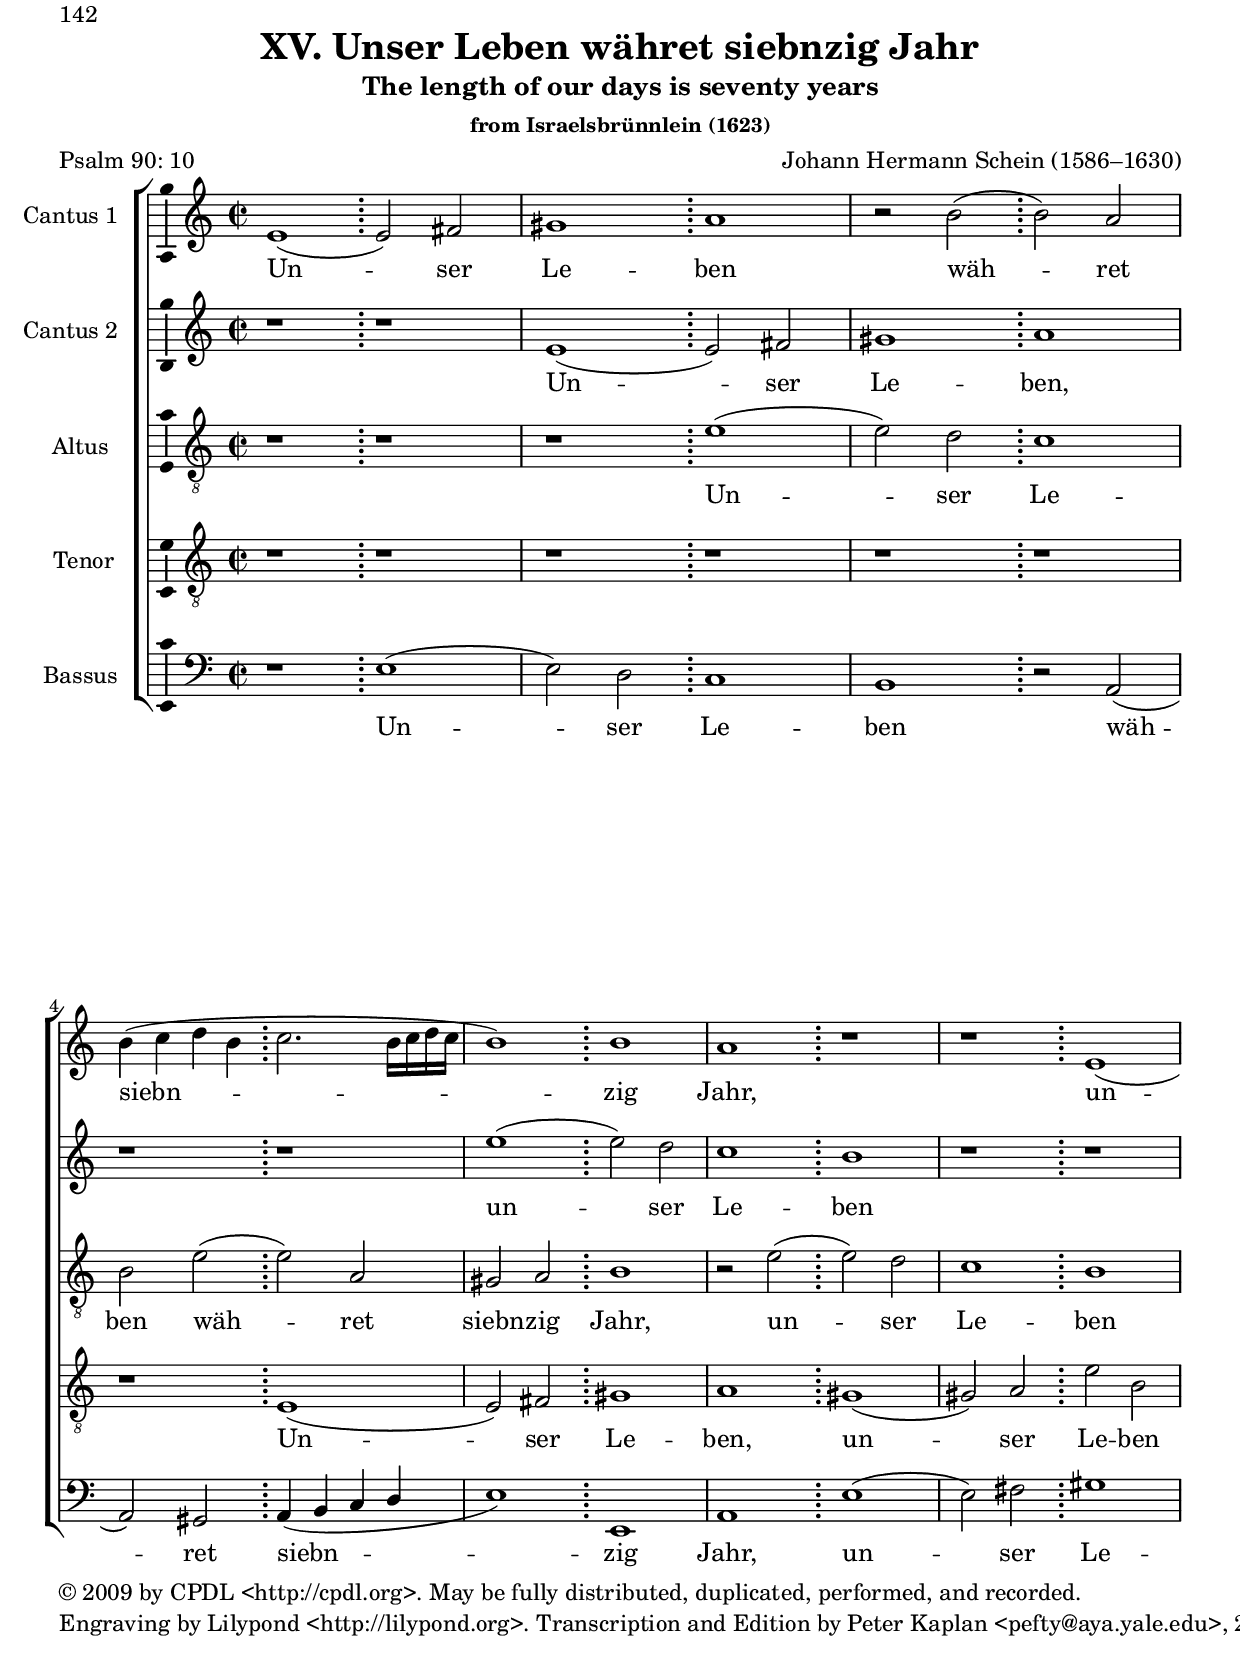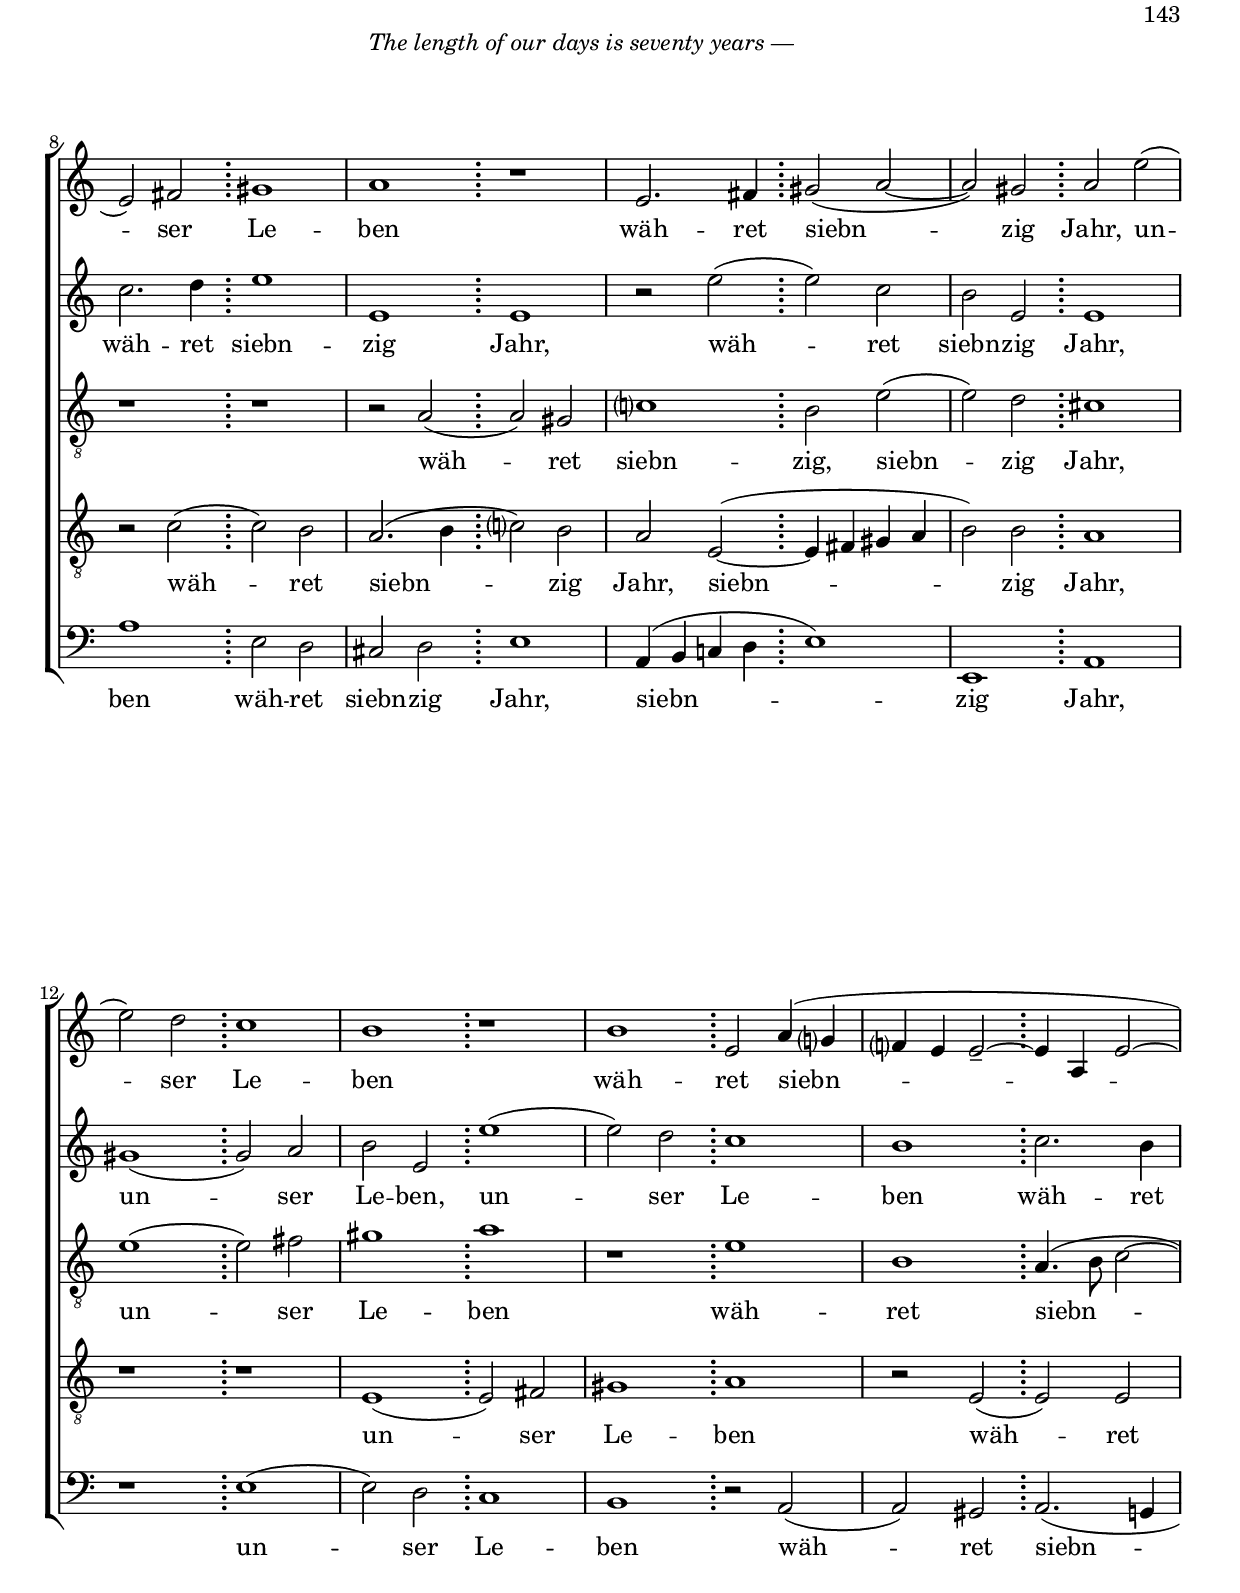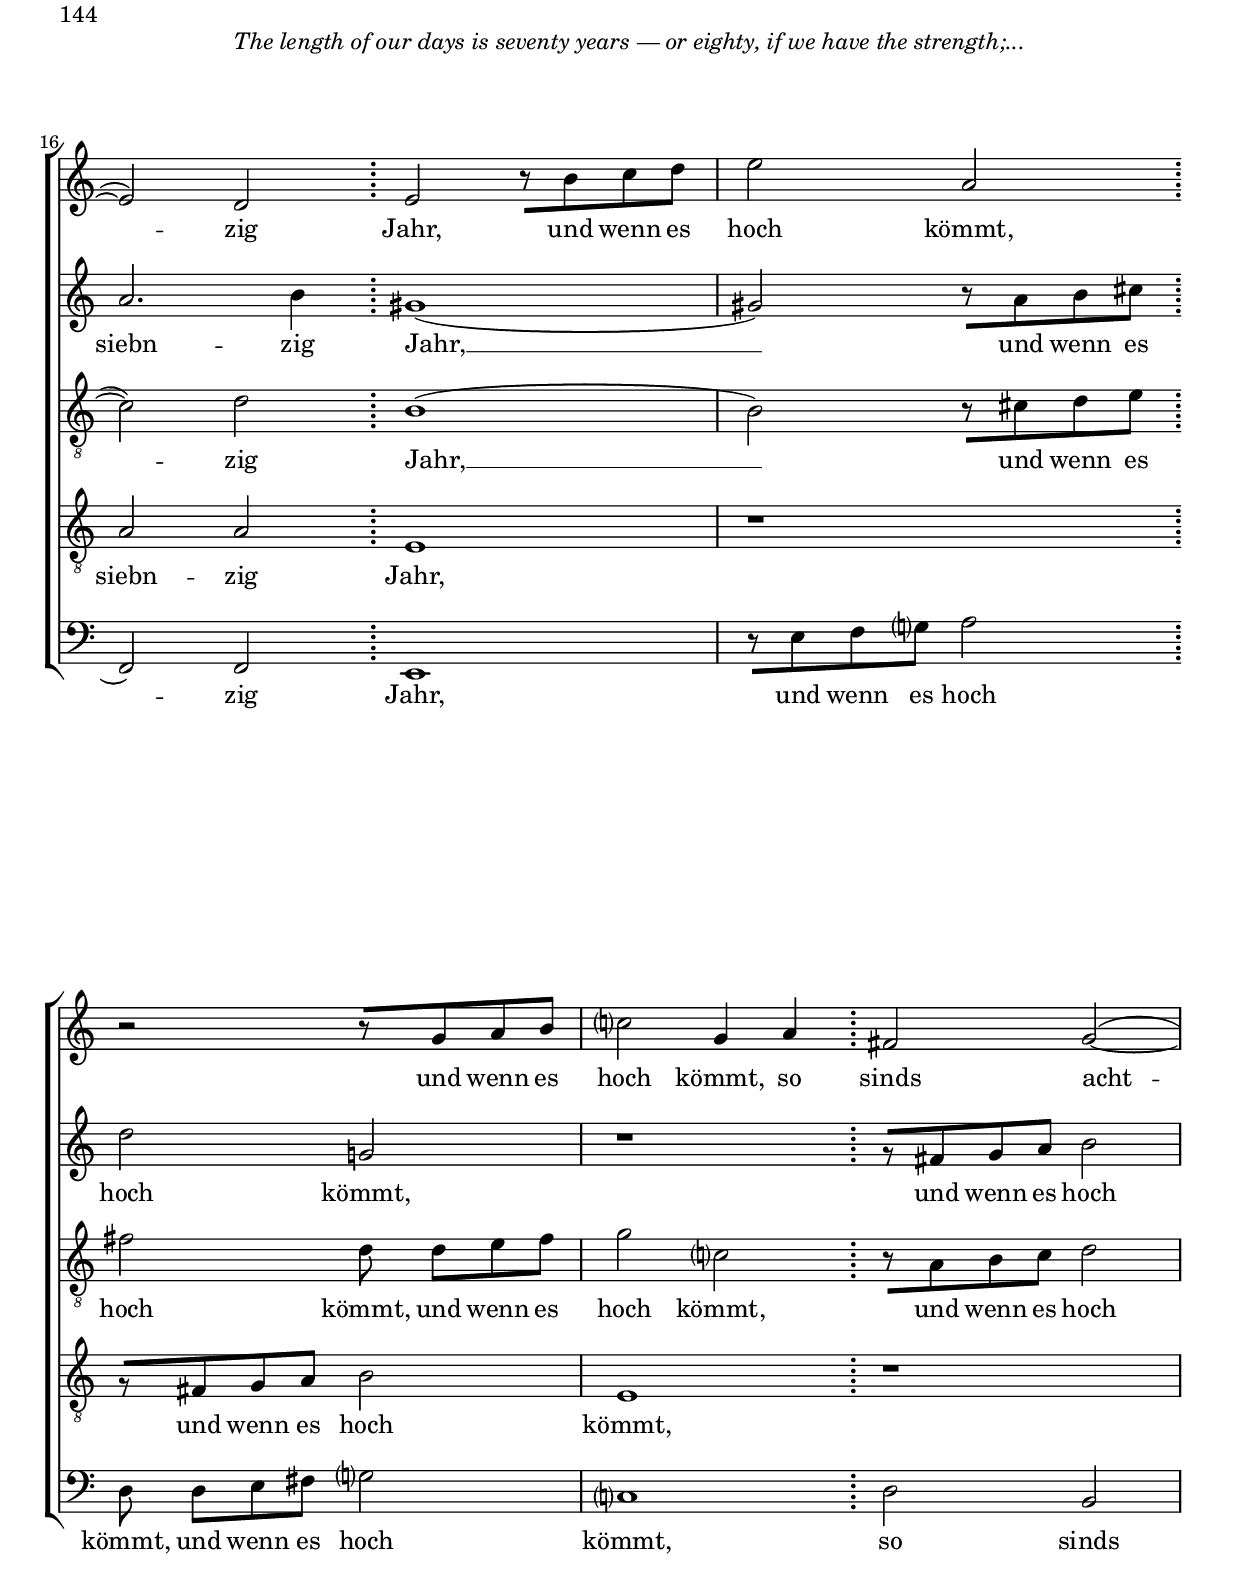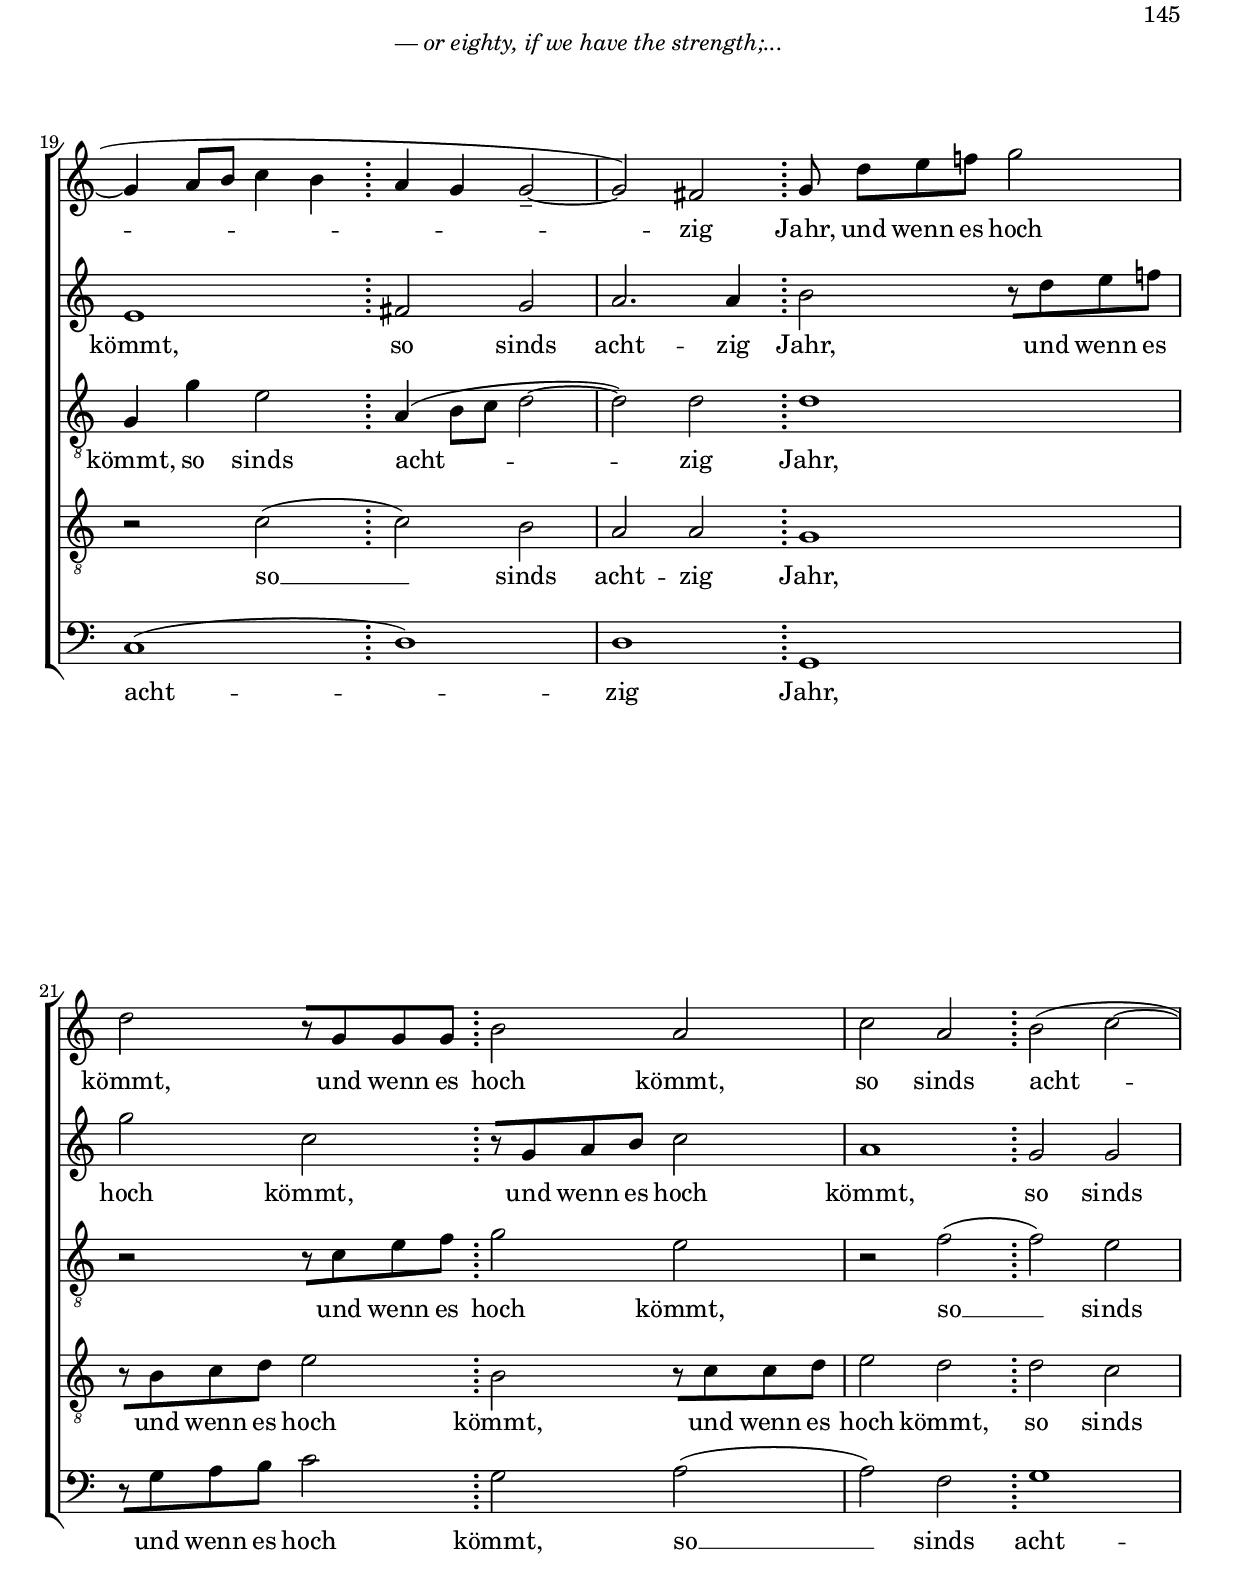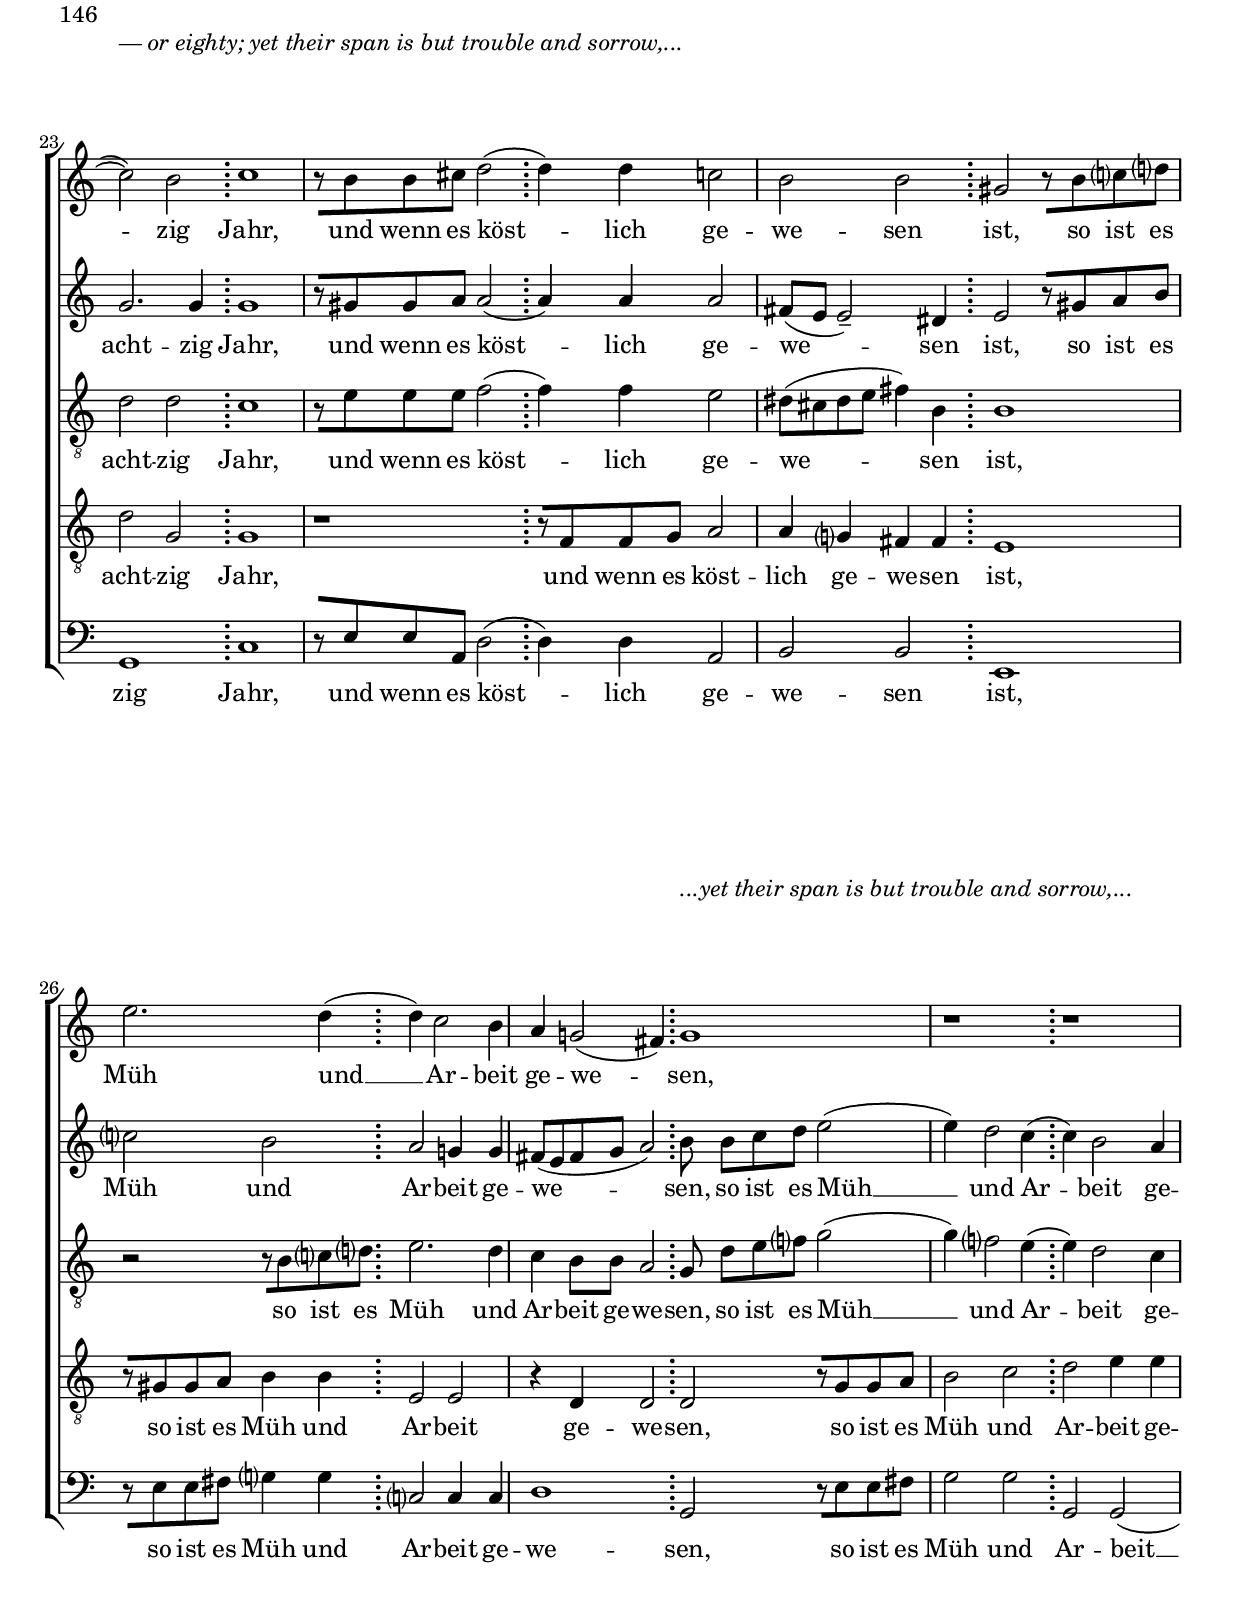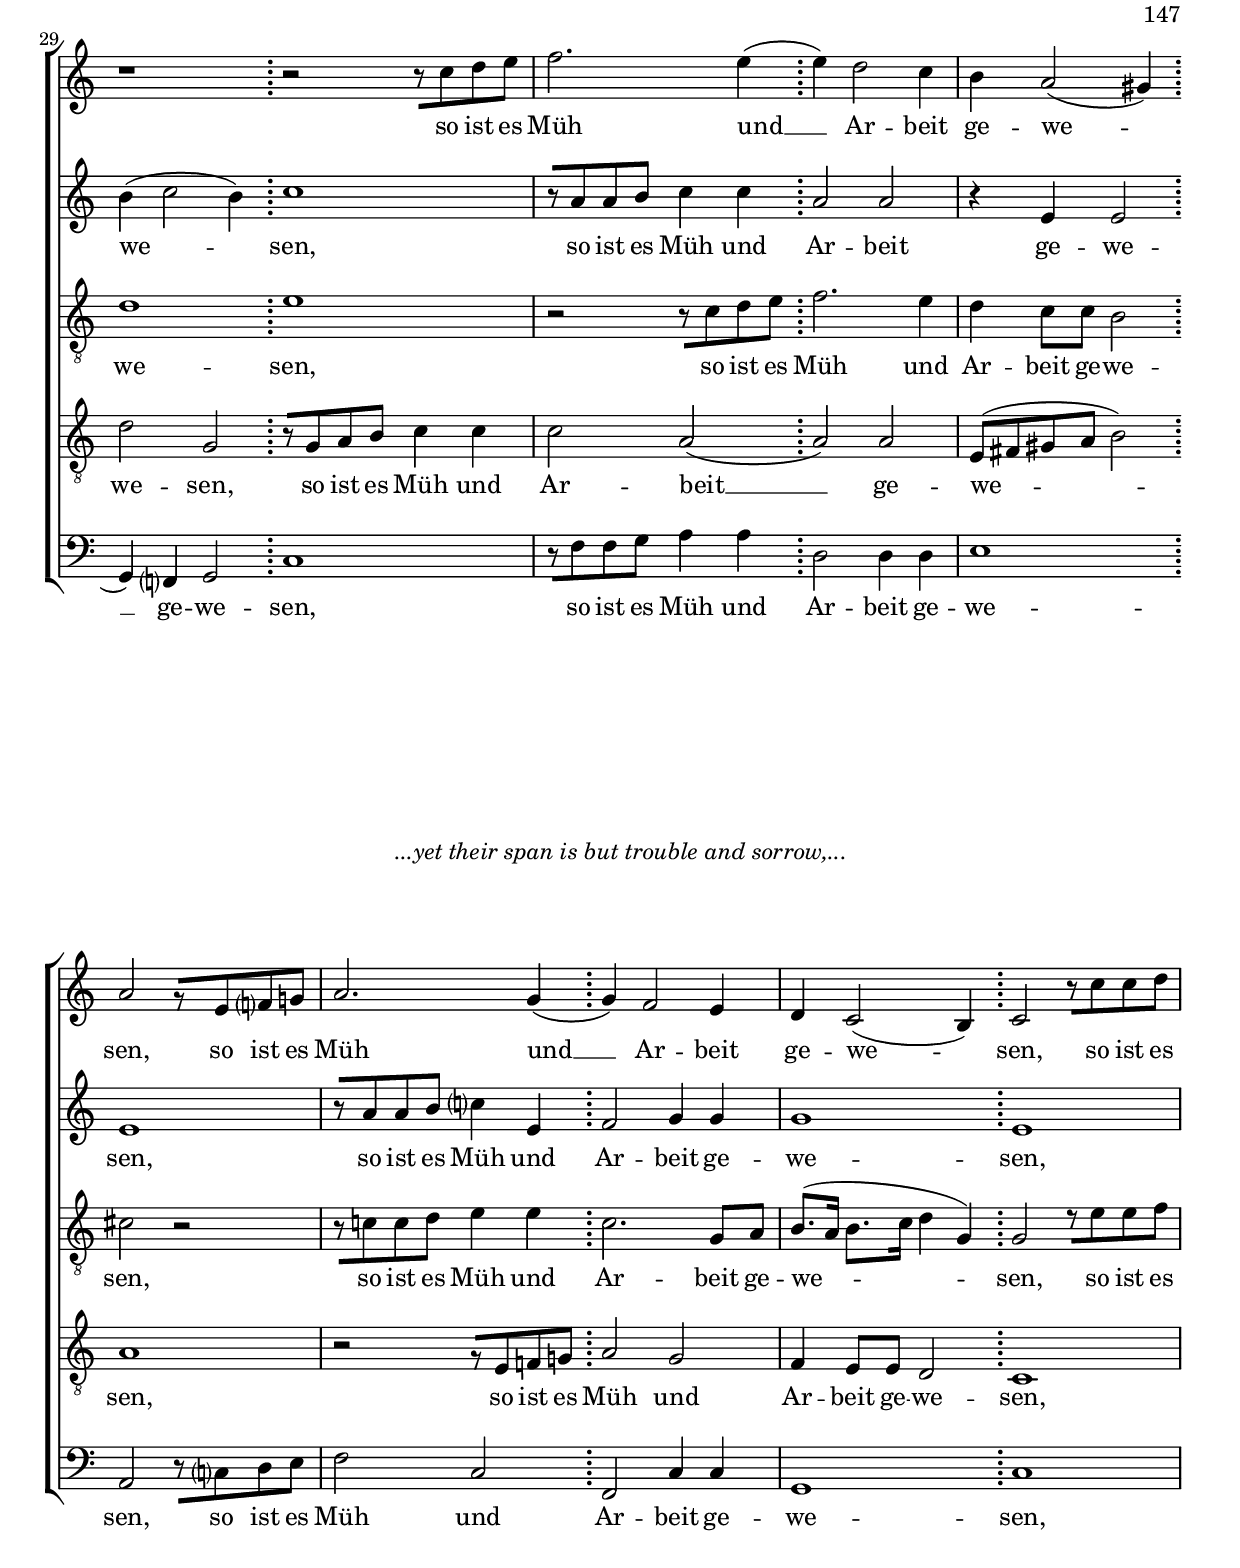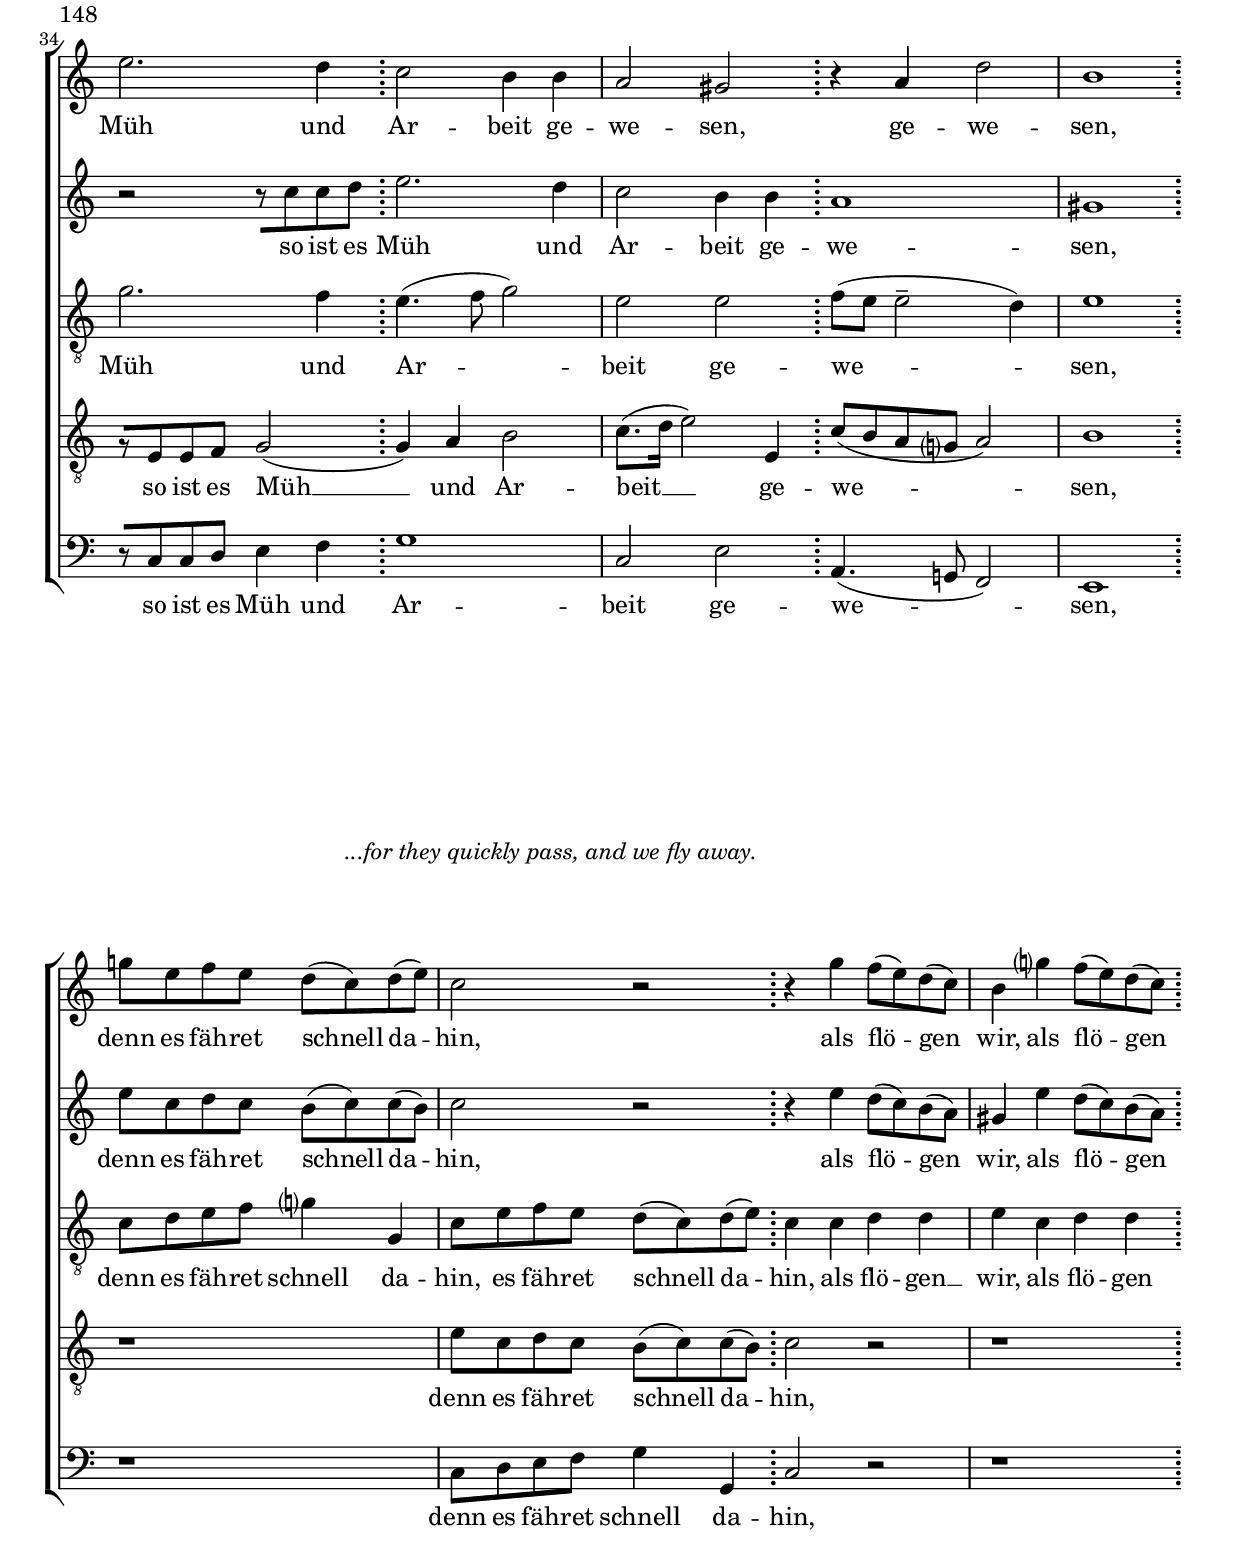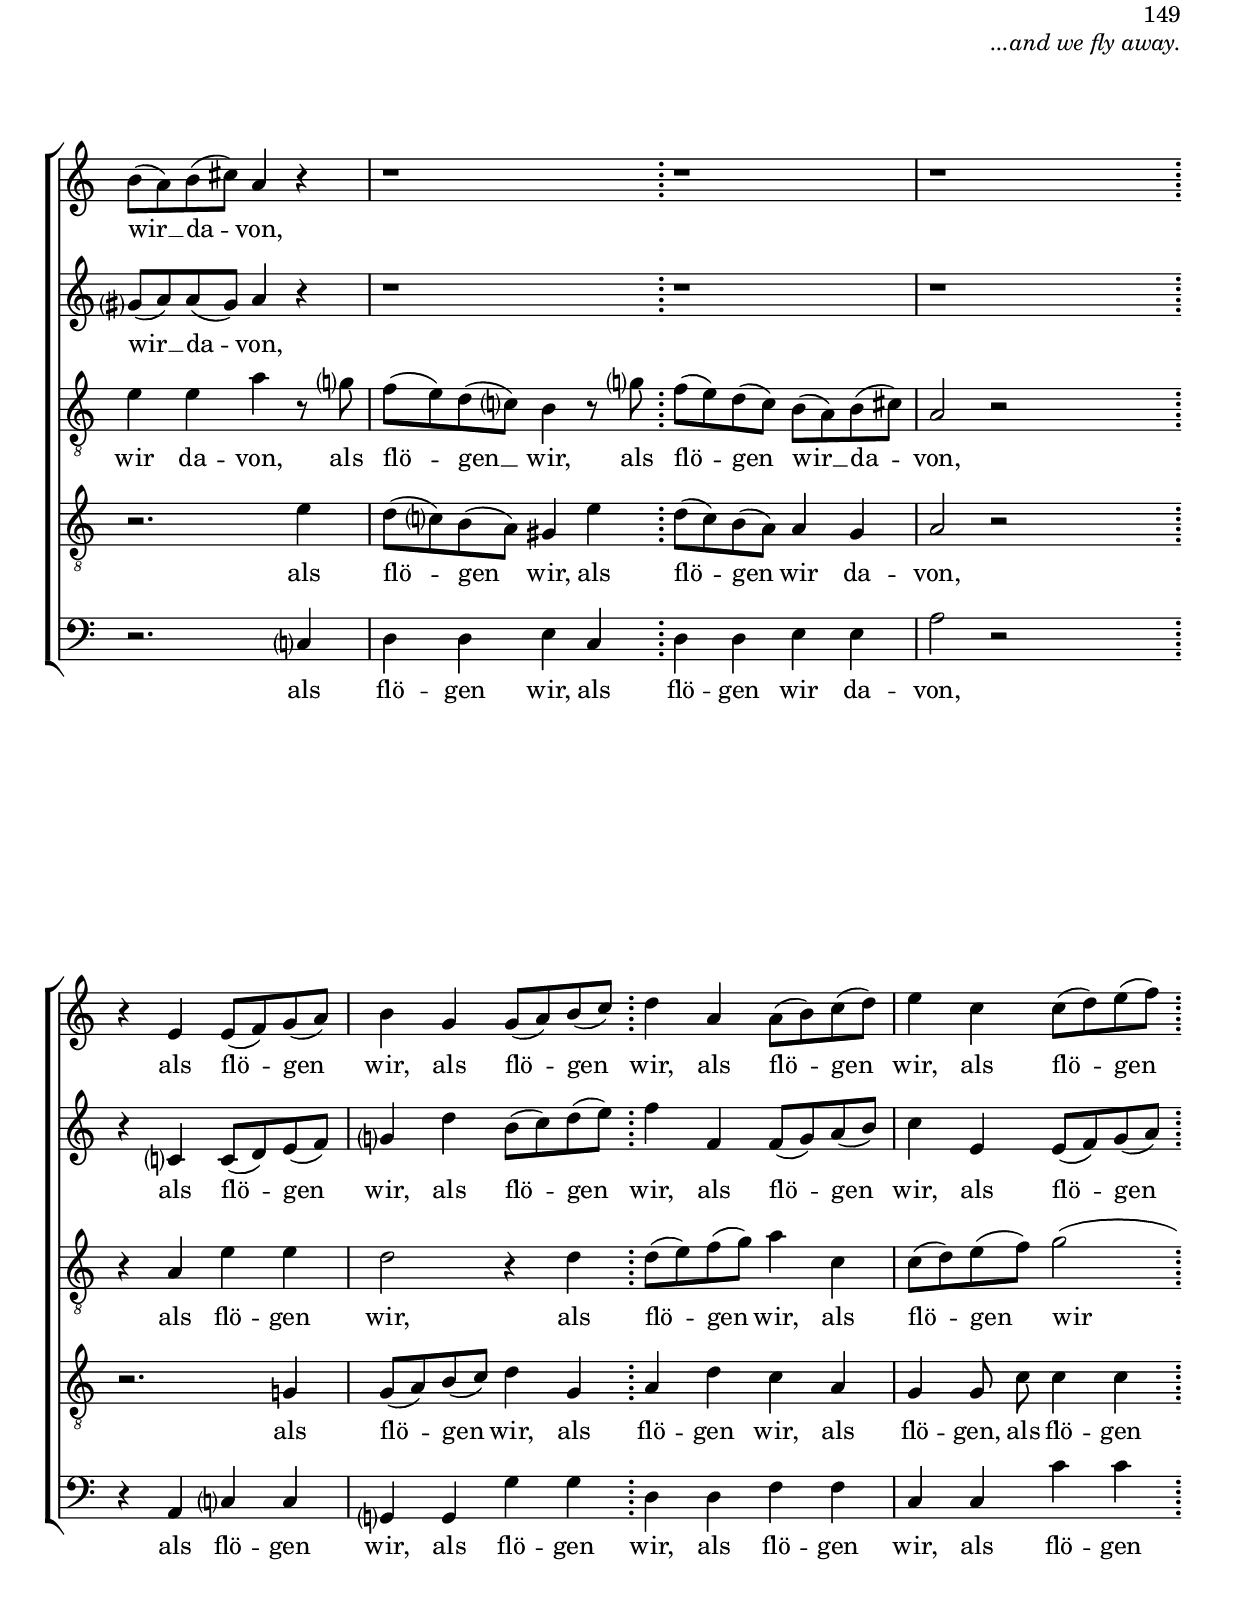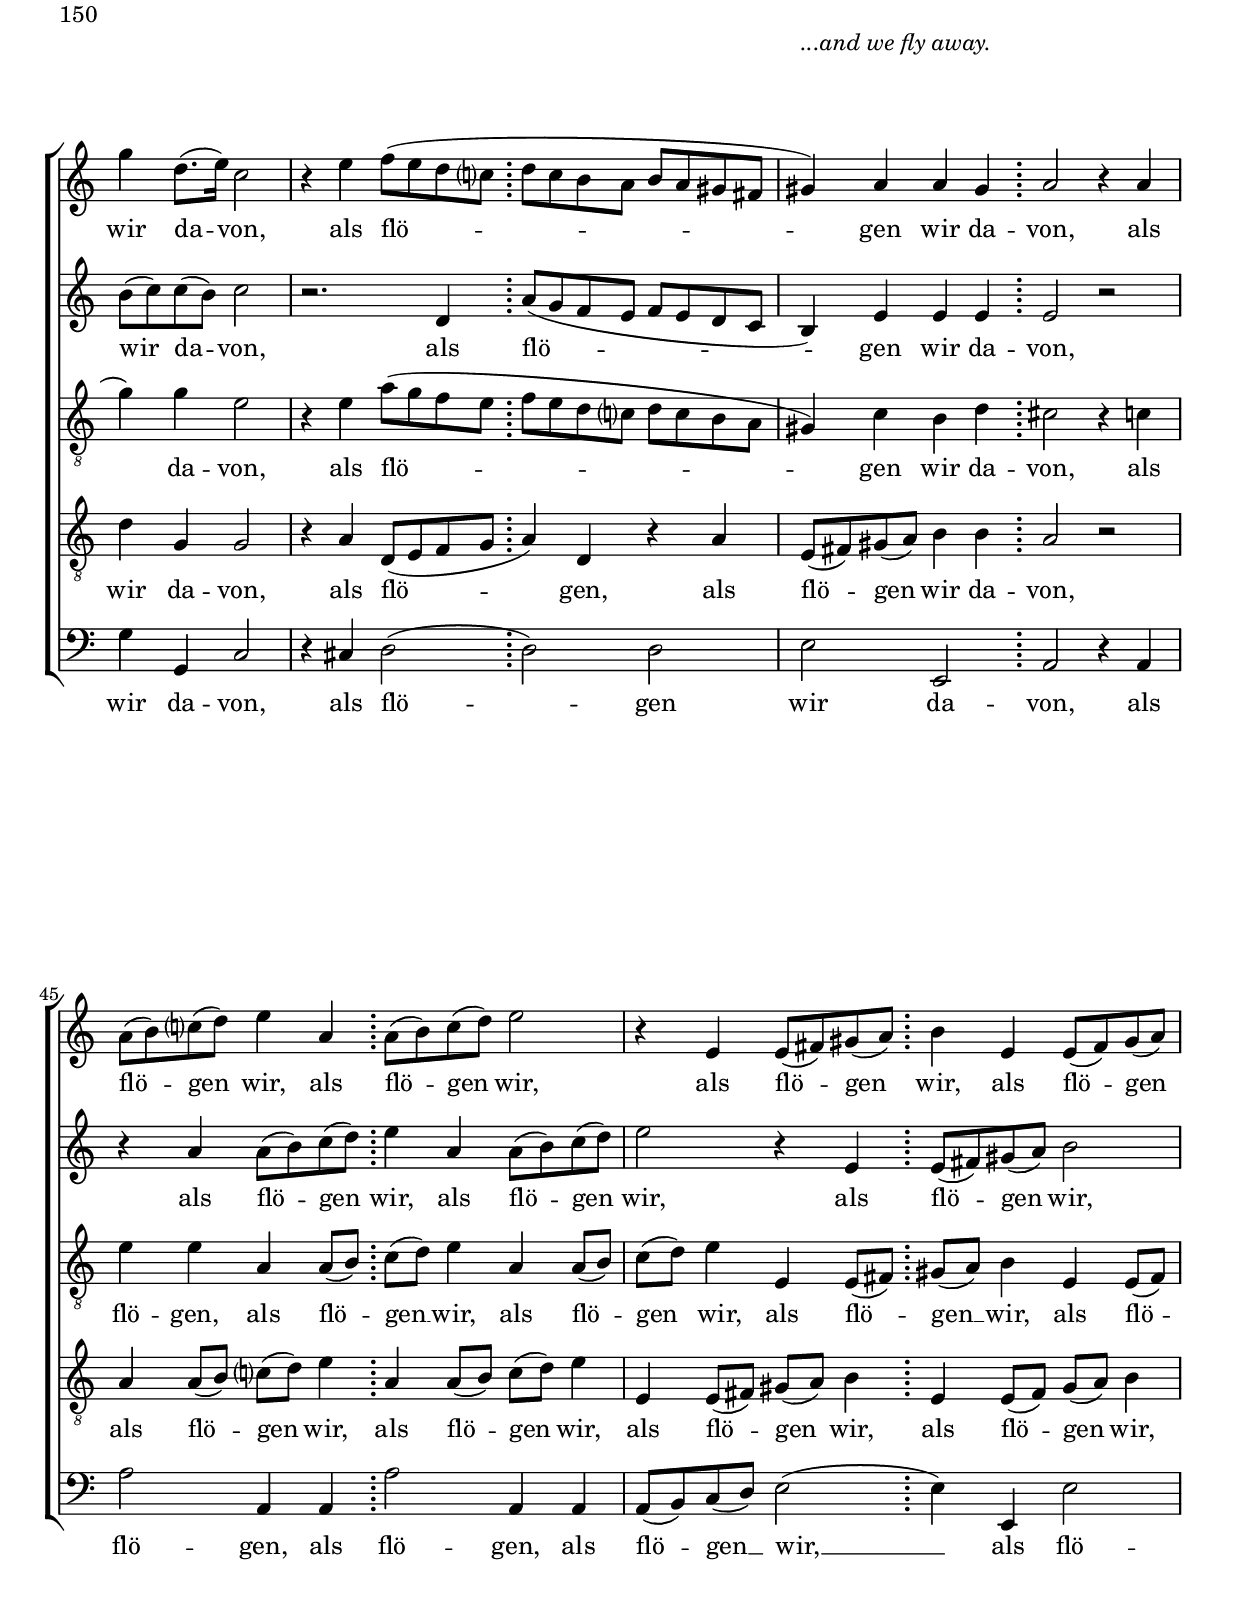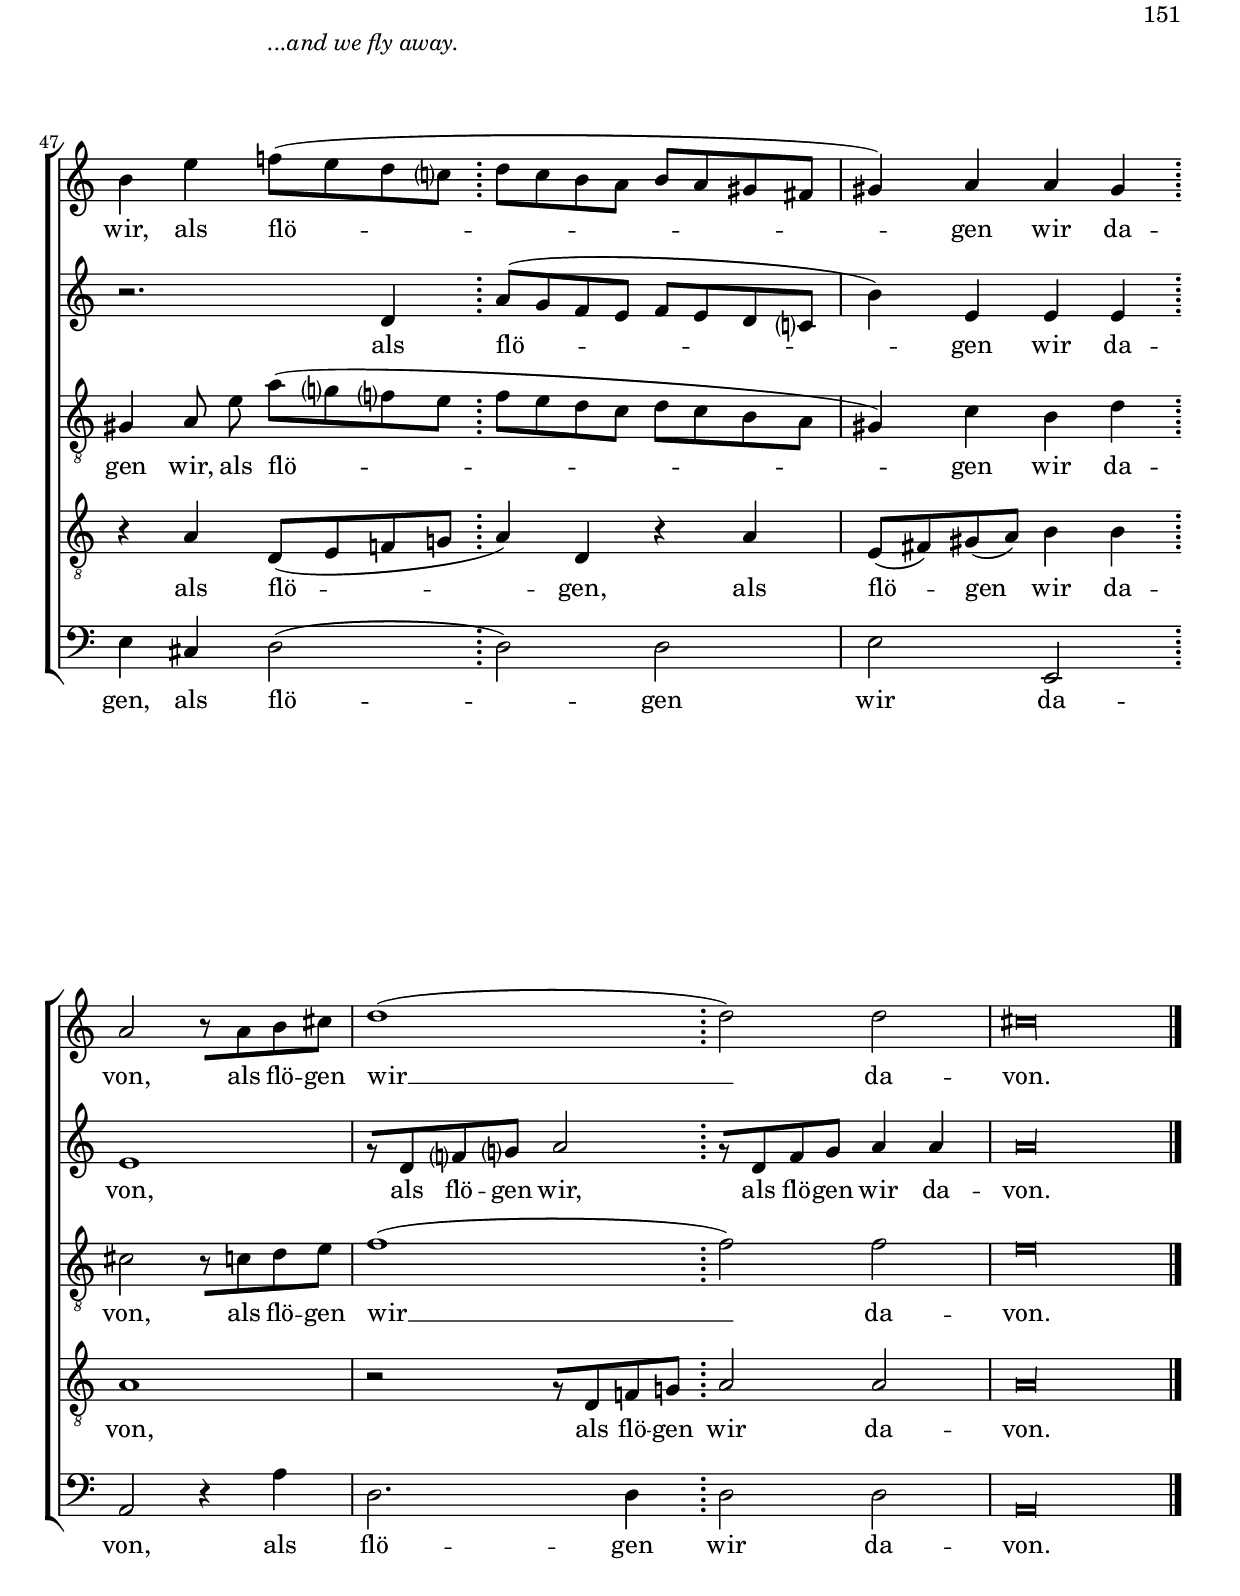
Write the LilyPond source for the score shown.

     \version "2.10.10"

fifteenlineone = \markup{ \hspace#0 \raise #10 \italic \line {The length of our days is seventy years —}}
fifteenlineonetwo = \markup{ \hspace#0 \raise #10 \italic \line {The length of our days is seventy years — or eighty, if we have the strength;...}}
fifteenlinetwo = \markup{ \hspace#0 \raise #10 \italic \line {— or eighty, if we have the strength;...}}
fifteenlinetwothree = \markup{ \hspace#0 \raise #10 \italic \line {— or eighty; yet their span is but trouble and sorrow,...}}
fifteenlinethree = \markup{ \hspace#0 \raise #10 \italic \line {...yet their span is but trouble and sorrow,...}}
fifteenlinefourfive = \markup{ \hspace#0 \raise #10 \italic \line {...for they quickly pass, and we fly away.}}
fifteenlinefive = \markup{ \hspace#0 \raise #10 \italic \line {...and we fly away.}}


\paper {
 first-page-number = #142
 print-first-page-number = ##t
  between-system-space = 2.0\cm
  between-system-padding = #1
  ragged-bottom=##f
  ragged-last-bottom=##f
  bottom-margin = 2.0\cm
  top-margin = 0.1\cm
%  system-count = #16
  systemSeparatorMarkup = ""
	oddFooterMarkup = \markup \abs-fontsize #11 {
		\on-the-fly #first-page { \column { 
              \line {© 2009 by CPDL <http://cpdl.org>. May be fully distributed, duplicated, performed, and recorded.}
              \line {Engraving by Lilypond <http://lilypond.org>. Transcription and Edition by Peter Kaplan <pefty@aya.yale.edu>, 2009.}
                                               }
                                     }
                                                   }
        }
\header {
    title = "XV. Unser Leben währet siebnzig Jahr"
    subtitle = "The length of our days is seventy years"
    subsubtitle = "from Israelsbrünnlein (1623)"
    composer = "Johann Hermann Schein (1586–1630)"
    date = "1623"
    poet = "Psalm 90: 10"
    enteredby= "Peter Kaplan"
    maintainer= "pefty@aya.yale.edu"
    texidoc = "I have tried to limit my own editorial markings and interpretations.  Altus line cleffed for tenor rather than treble voice."
}


\pointAndClickOff

     \score { 
      <<
        \new ChoirStaff <<
        \new Staff = CantusOne <<
               {  
      <<
     \override Stem #'neutral-direction = #up 
     \override Staff.TimeSignature #'style = #'()
        \clef treble
        \key a \minor 
        \new Voice = "CantusOne" {
     \override NoteHead #'style = #'baroque
        \set Staff.midiInstrument = "synth voice"
        \set Staff.vocalName = "Cantus 1  "

\time 4/2
\once \override Staff.TimeSignature #'stencil = #ly:text-interface::print
\once \override Staff.TimeSignature #'text = \markup \musicglyph #"timesig.C22"
% final copy should just say "¢"
e'1(                          \bar ":" e'2) fis'
gis'1                         \bar ":" a'
r2 b'(                        \bar ":" b') a'
\break
b'4( c'' d'' b'               \bar ":" c''2. b'16 c'' d'' c''
% measure 5
b'1)                          \bar ":" b'
a'1                           \bar ":" r
r1                            \bar ":" e'(
\break
e'2) fis'                     \bar ":" gis'1
a'1^\fifteenlineone           \bar ":" r
% measure 10
e'2. fis'4                    \bar ":"  gis'2( a'~
a'2) gis'                     \bar ":" a' e''(
\break
e''2) d''                     \bar ":" c''1
b'1                           \bar ":" r
b'1                           \bar ":" e'2 a'4^( g'?
% measure 15
f'?4 e' e'2--^~               \bar ":" e'4 a e'2^~
\break
e'2) d'^\fifteenlineonetwo    \bar ":" e' r8[ b' c'' d'']
e''2 a'                       \bar ":" r r8[ g' a' b']
c''?2 g'4 a'                  \bar ":" fis'2 g'(~
g'4 a'8 b' c''4 b'            \bar ":" a'4^\fifteenlinetwo g' g'2--~
% measure 20
g'2) fis'                     \bar ":" g'8 d''8[ e'' f''!] g''2
d''2 r8[ g' g' g']            \bar ":" b'2 a'
c''2 a'                       \bar ":" b'( c''~
c''^\fifteenlinetwothree) b'  \bar ":" c''1
r8[ b' b' cis''] d''2(        \bar ":" d''4) d'' c''2
% measure 25
b'2 b'                        \bar ":" gis' r8[ b' c''? d''?]
e''2. d''4(                   \bar ":" d'') c''2 b'4
a'4 g'!2( fis'4)              \bar ":" g'1^\fifteenlinethree
r1                            \bar ":" r 
\break
r1                                       \bar ":" r2 r8[ c'' d'' e'']
% measure 30 
f''2. e''4(                              \bar ":" e'') d''2 c''4
b'4 a'2( gis'4)                          \bar ":" a'2 r8[ e' f'? g']
<<{a'2.}{s4 s2^\fifteenlinethree}>> g'4( \bar ":" g') f'2 e'4
d'4 c'2( b4)                             \bar ":" c'2 r8[ c'' c'' d'']
\break
e''2. d''4                                   \bar ":" c''2 b'4 b'
% measure 35
a'2 gis'                                     \bar ":" r4 a' d''2
b'1                                          \bar ":" 
\break
                                                      g''!8 e'' f'' e'' d''( c''^\fifteenlinefourfive) d''( e'')
c''2 r                                       \bar ":" r4 g'' f''8( e'') d''( c'')
b'4 g''? f''8( e'') d''( c'')                \bar ":" b'8( a') b'( cis'') a'4 r
r1                                           \bar ":" r
% measure 40
<<{r1} {s2 s^\fifteenlinefive}>>             \bar ":" r4 e' e'8( f') g'( a')
b'4 g' g'8( a') b'( c'')                     \bar ":" d''4 a' a'8( b') c''( d'')
e''4 c'' c''8( d'') e''( f'')                \bar ":" g''4 d''8.( e''16) c''2
r4 e'' f''8( e'' d'' c''?                    \bar ":" d'' c'' b' a' b' a' gis' fis' 
gis'4^\fifteenlinefive) a' a' gis'           \bar ":" a'2 r4 a'
\break
% measure 45
a'8( b') c''?( d'') e''4 a'                  \bar ":" a'8( b') c''( d'') e''2
r4 e' e'8( fis') gis'( a')                   \bar ":" b'4 e' e'8( fis') gis'( a')
b'4 e'' f''!8^\fifteenlinefive( e'' d'' c''? \bar ":" d'' c'' b' a' b' a' gis' fis'
gis'4) a' a' gis'                            \bar ":" a'2 r8[ a' b' cis'']
d''1(                                        \bar ":" d''2) d''
% measure 50
\time 8/2
\once \override Staff.TimeSignature #'stencil = #ly:text-interface::print
cis''\longa    \bar "|."
}
>>
}

>>

\new Lyrics 
\lyricsto "CantusOne"
        { 
Un -- ser
Le -- ben
 wäh -- ret
siebn --
 zig
Jahr,
 un -- 
 ser Le -- 
ben
wäh -- ret siebn --
 zig Jahr,  un -- 
 ser Le -- 
ben
wäh -- ret siebn --

 zig Jahr, und wenn es
hoch kömmt, und wenn es
hoch kömmt, so sinds acht --

 zig Jahr, und wenn es hoch 
kömmt, und wenn es hoch kömmt, 
so sinds acht --
 zig Jahr,
 und wenn es köst -- lich ge --
we -- sen ist, so ist es
Müh und __ Ar -- beit
ge -- we -- sen,

 so ist es
Müh und __ Ar -- beit
ge -- we -- sen, so ist es
Müh und __ Ar -- beit
ge -- we -- sen, so ist es
Müh und Ar -- beit ge -- 
we -- sen, ge -- we -- 
sen, denn es fäh -- ret schnell da --
hin, als flö -- gen 
wir, als flö -- gen wir __ da -- von,

 als flö -- gen 
wir, als flö -- gen wir, als flö -- gen 
wir, als flö -- gen wir da -- von,

 als flö -- 
 gen wir da -- von, als 
flö -- gen wir, als flö -- gen wir,
 als flö -- gen wir, als flö -- gen 
wir, als flö -- 
 gen wir da -- von, als flö -- gen 
wir __ da -- 
von. 
}



        \new Staff = CantusTwo <<
               {  
      <<
     \override Stem #'neutral-direction = #up 
     \override Staff.TimeSignature #'style = #'()
        \clef treble
        \key a \minor 
        \new Voice = "CantusTwo" {
     \override NoteHead #'style = #'baroque
        \set Staff.midiInstrument = "synth voice"
        \set Staff.vocalName = "Cantus 2  "

\time 4/2
\once \override Staff.TimeSignature #'stencil = #ly:text-interface::print
\once \override Staff.TimeSignature #'text = \markup \musicglyph #"timesig.C22"
% final copy should just say "¢"
r1 r
e'1( e'2) fis'
gis'1 a'
r1 r
% measure 5
e''1( e''2) d''
c''1 b'
r1 r
c''2. d''4 e''1
e'1 e'
% measure 10
r2 e''( e'') c''
b'2 e' e'1
gis'1( gis'2) a'
b'2 e' e''1(
e''2) d'' c''1
% measure 15
b'1 c''2. b'4
a'2. b'4 gis'1(
gis'2) r8[ a' b' cis''] d''2 g'
r1 r8[ fis' g' a'] b'2
e'1 fis'2 g'
% measure 20
a'2. a'4 b'2 r8[ d'' e'' f''!]
g''2 c'' r8[ g' a' b'] c''2
a'1 g'2 g'
g'2. g'4 g'1
r8[ gis' gis' a'] a'2( a'4) a' a'2
% measure 25
fis'8( e' e'2--) dis'4 e'2 r8[ gis' a' b']
c''?2 b' a' g'!4 g'
fis'8( e' fis' g' a'2) b'8 b'[ c'' d''] e''2(
e''4) d''2 c''4( c'') b'2 a'4
b'4( c''2 b'4) c''1
% measure 30 
r8[ a' a' b'] c''4 c'' a'2 a'
r4 e' e'2 e'1
r8[ a' a' b'] c''?4 e' f'2 g'4 g'
g'1 e'
r2 r8[ c'' c'' d''] e''2. d''4
% measure 35
c''2 b'4 b' a'1
gis'1 e''8 c'' d'' c'' b'( c'') c''( b')
c''2 r r4 e'' d''8( c'') b'( a')
gis'4 e'' d''8( c'') b'( a') gis'?( a') a'( gis') a'4 r
r1 r
% measure 40
r1 r4 c'? c'8( d') e'( f')
g'?4 d'' b'8( c'') d''( e'') f''4 f' f'8( g') a'( b')
c''4 e' e'8( f') g'( a') b'( c'') c''( b') c''2
r2. d'4 a'8( g' f' e' f' e' d' c'
b4) e' e' e' e'2 r
% measure 45
r4 a' a'8( b') c''( d'') e''4 a' a'8( b') c''( d'')
e''2 r4 e' e'8( fis') gis'( a') b'2
r2. d'4 a'8( g' f' e' f' e' d' c'?
b'4) e' e' e' e'1
r8[ d' f'? g'?] a'2 r8[ d' f' g'] a'4 a'
\time 8/2
\once \override Staff.TimeSignature #'stencil = #ly:text-interface::print
% measure 50
a'\longa
\bar "|."
}
>>
}

>>

\new Lyrics 
\lyricsto "CantusTwo"
        { 

Un -- ser
Le -- ben, 

un -- ser
Le -- ben

wäh -- ret siebn --
zig Jahr,
 wäh -- ret 
siebn -- zig Jahr,
un -- ser 
Le -- ben, un -- 
 ser Le -- 
ben wäh -- ret 
siebn -- zig Jahr,  
__ und wenn es hoch kömmt, 
 und wenn es hoch 
kömmt, so sinds 
acht -- zig Jahr, und wenn es 
hoch kömmt, und wenn es hoch 
kömmt, so sinds 
acht -- zig Jahr,
 und wenn es köst -- lich ge --
we -- sen ist, so ist es
Müh und Ar -- beit ge -- 
we -- sen, so ist es Müh 
__ und Ar -- beit ge -- 
we -- sen, 
 so ist es Müh und Ar -- beit
 ge -- we -- sen, 
 so ist es Müh und Ar -- beit ge -- 
we -- sen, 
 so ist es Müh und 
Ar -- beit ge -- we -- 
sen, denn es fäh -- ret schnell da --
hin, als flö -- gen
wir, als flö -- gen wir __ da -- von,

 als flö -- gen
wir, als flö -- gen wir, als flö -- gen 
wir, als flö -- gen wir da -- von,
 als flö -- 
 gen wir da -- von, 
 als flö -- gen wir, als flö -- gen 
wir, als flö -- gen wir, 
 als flö -- 
 gen wir da -- von, 
 als flö -- gen wir, als flö -- gen wir da -- 
von. 

}



        \new Staff = Altus <<
               {  
      <<
     \override Stem #'neutral-direction = #up 
     \override Staff.TimeSignature #'style = #'()
        \clef "G_8"
        \key a \minor 
        \new Voice = "Altus" {
     \override NoteHead #'style = #'baroque
        \set Staff.midiInstrument = "synth voice"
        \set Staff.vocalName = "Altus  "
\time 4/2
\once \override Staff.TimeSignature #'stencil = #ly:text-interface::print
\once \override Staff.TimeSignature #'text = \markup \musicglyph #"timesig.C22"
% final copy should just say "¢"
r1 r
r1 e'1(
e'2) d' c'1
b2 e'( e') a
% measure 5
gis2 a b1
r2 e'( e') d'
c'1 b
r1 r
r2 a( a) gis
% measure 10
c'?1 b2 e'(
e'2) d' cis'1
e'1( e'2) fis'
gis'1 a'
r1 e'
% measure 15
b1 a4.( b8 c'2~
c'2) d' b1(
b2) r8[ cis' d' e'] fis'2 d'8 d'[ e' fis']
g'2 c'? r8[ a b c'] d'2
g4 g' e'2 a4( b8 c' d'2~
% measure 20
d'2) d' d'1
r2 r8[ c' e' f'] g'2 e'
r2 f'( f') e'
d'2 d' c'1
r8[ e' e' e'] f'2( f'4) f' e'2
% measure 25
dis'8( cis' dis' e' fis'4) b b1
r2 r8[ b c'? d'?] e'2. d'4
c'4 b8 b a2 g8 d'[ e' f'?] g'2(
g'4) f'?2 e'4( e') d'2 c'4
d'1 e'
% measure 30 
r2 r8[ c' d' e'] f'2. e'4
d'4 c'8 c' b2 cis' r
r8[ c'! c' d'] e'4 e' c'2. g8 a
b8.( a16 b8. c'16 d'4 g) g2 r8[ e' e' f']
g'2. f'4 e'4.( f'8 g'2)
% measure 35
e'2 e' f'8( e' e'2-- d'4)
e'1 c'8 d' e' f' g'?4 g
c'8 e' f' e' d'( c') d'( e') c'4 c' d' d'
e'4 c' d' d' e' e' a' r8 g'?
f'8( e') d'( c'?) b4 r8 g'? f'( e') d'( c') b( a) b( cis')
% measure 40
a2 r r4 a e' e'
d'2 r4 d' d'8( e') f'( g') a'4 c'
c'8( d') e'( f') g'2( g'4) g' e'2
r4 e' a'8( g' f' e' f' e' d' c'? d' c' b a
gis4) c' b d' cis'2 r4 c'
% measure 45
e'4 e' a a8( b) c'( d') e'4 a a8( b)
c'8( d') e'4 e e8( fis) gis( a) b4 e e8( fis)
gis4 a8\noBeam e' a'( g'? f'? e' f' e' d' c' d' c' b a
gis4) c' b d' cis'2 r8[ c' d' e']
f'1( f'2) f'
\time 8/2
\once \override Staff.TimeSignature #'stencil = #ly:text-interface::print
% measure 50
e'\longa
\bar "|."
}
>>
}

>>

\new Lyrics 
\lyricsto "Altus"
        { 

 Un -- 
 ser Le -- 
ben wäh -- ret
siebn -- zig Jahr,
 un -- ser 
Le -- ben

 wäh -- ret 
siebn -- zig, siebn -- 
 zig Jahr,  
un -- ser 
Le -- ben
 wäh -- 
ret siebn --
 zig Jahr, 
__ und wenn es hoch kömmt, und wenn es
hoch kömmt, und wenn es hoch 
kömmt, so sinds acht --
 zig Jahr,
 und wenn es hoch kömmt, 
 so __ sinds 
acht -- zig Jahr,
 und wenn es köst -- lich ge --
we -- sen ist, 
 so ist es Müh und 
Ar -- beit ge -- we -- sen, so ist es Müh 
__ und Ar -- beit ge -- 
we -- sen, 
 so ist es Müh und 
Ar -- beit ge -- we -- sen, 
 so ist es Müh und Ar -- beit ge -- 
we -- sen, so ist es 
Müh und Ar -- 
beit ge -- we -- 
sen, denn es fäh -- ret schnell da --
hin, es fäh -- ret schnell da -- hin, als flö -- gen __
wir, als flö -- gen wir da -- von, als 
flö -- gen __ wir, als flö -- gen wir __ da -- 
von, als flö -- gen 
wir, als flö -- gen wir, als flö -- gen
wir da -- von, 
als flö -- 
 gen wir da -- von, als 
flö -- gen, als flö -- gen __ wir, als flö -- 
gen __wir, als flö -- gen __ wir, als flö -- 
gen wir, als flö -- 
 gen wir da -- von, als flö -- gen 
wir __ da --
von. 

}


        \new Staff = Tenor <<
               {  
      <<
     \override Stem #'neutral-direction = #up 
     \override Staff.TimeSignature #'style = #'()
        \clef "G_8"
        \key a \minor 
        \new Voice = "Tenor" {
     \override NoteHead #'style = #'baroque
        \set Staff.midiInstrument = "synth voice"
        \set Staff.vocalName = "Tenor "

\time 4/2
\once \override Staff.TimeSignature #'stencil = #ly:text-interface::print
\once \override Staff.TimeSignature #'text = \markup \musicglyph #"timesig.C22"
% final copy should just say "¢"
r1 r
r1 r
r1 r
r1 e(
% measure 5
e2) fis gis1
a1 gis(
gis2) a e' b
r2 c'( c') b
a2.( b4 c'?2) b
% measure 10
a2 e(~e4 fis gis a
b2) b a1
r1 r
e1( e2) fis
gis1 a
% measure 15
r2 e( e) e
a2 a e1
r1 r8[ fis g a] b2
e1 r
r2 c'( c') b
% measure 20
a2 a g1
r8[ b c' d'] e'2 b r8[ c' c' d']
e'2 d' d' c' 
d'2 g g1
r1 r8[ f f g] a2
% measure 25
a4 g? fis fis e1
r8[ gis gis a] b4 b e2 e
r4 d d2 d r8[ g g a]
b2 c' d' e'4 e'
d'2 g r8[ g a b] c'4 c'
% measure 30 
c'2 a( a) a
e8( fis gis a b2) a1
r2 r8[ e f! g!] a2 g 
f4 e8 e d2 c1
r8[ e e f] g2( g4) a b2
% measure 35
c'8.( d'16 e'2) e4 c'8( b a g? a2)
b1 r
e'8 c' d' c' b( c') c'( b) c'2 r
r1 r2. e'4
d'8( c'?) b( a) gis4 e' d'8( c') b( a) a4 gis
% measure 40
a2 r r2. g!4
g8( a) b( c') d'4 g a d' c' a
g4 g8\noBeam c' c'4 c' d' g g2
r4 a d8( e f g a4) d r a
e8( fis) gis( a) b4 b a2 r
% measure 45
a4 a8( b) c'?( d') e'4 a a8( b) c'( d') e'4
e4 e8( fis) gis( a) b4 e e8( fis) gis( a) b4
r4 a d8( e f! g! a4) d r a
e8( fis) gis( a) b4 b a1
r2 r8[ d f! g!] a2 a
\time 8/2
\once \override Staff.TimeSignature #'stencil = #ly:text-interface::print
% measure 50
a\longa
\bar "|."
}
>>
}

>>

\new Lyrics 
\lyricsto "Tenor"
        {



 Un -- 
 ser Le -- 
ben, un -- 
 ser Le -- ben
 wäh -- ret
siebn -- zig
Jahr, siebn -- 
 zig Jahr,

un -- ser 
Le -- ben
 wäh -- ret 
siebn -- zig Jahr,  
 und wenn es hoch 
kömmt, 

 so __ sinds 
acht -- zig Jahr, 
 und wenn es hoch kömmt, und wenn es 
hoch kömmt, so sinds 
acht -- zig Jahr,
 und wenn es köst -- 
lich ge -- we -- sen ist, 
 so ist es Müh und Ar -- beit
 ge -- we -- sen, so ist es
Müh und Ar -- beit ge -- 
we -- sen, so ist es Müh und
Ar -- beit __ ge -- 
we -- sen, 
 so ist es Müh und 
Ar -- beit ge -- we -- sen, 
 so ist es Müh __ und Ar -- 
beit __ ge -- we -- 
sen, 
denn es fäh -- ret schnell da -- hin, 
 als 
flö -- gen wir, als flö -- gen wir da -- 
von, als 
flö -- gen wir, als flö -- gen wir, als 
flö -- gen, als flö -- gen wir da -- von,
 als flö -- gen, als
flö -- gen wir da -- von, 
als flö -- gen wir, als flö -- gen wir, 
als flö -- gen wir, als flö -- gen wir,
 als flö -- gen, als 
flö -- gen wir da -- von,
 als flö -- gen wir da -- 
von. 

}


        \new Staff = Bassus <<
               {  
      <<
     \override Stem #'neutral-direction = #up 
     \override Staff.TimeSignature #'style = #'()
        \clef bass
        \key a \minor 
        \new Voice = "Bassus" {
     \override NoteHead #'style = #'baroque
        \set Staff.midiInstrument = "synth voice"
        \set Staff.vocalName = "Bassus  "

\time 4/2
\once \override Staff.TimeSignature #'stencil = #ly:text-interface::print
\once \override Staff.TimeSignature #'text = \markup \musicglyph #"timesig.C22"
% final copy should just say "¢"
r1 e(
e2) d c1
b,1 r2 a,(
\stemUp
a,2) gis, a,4( b, c d
% measure 5
e1) e,
\stemNeutral
a,1 e(
e2) fis gis1
a1 e2 d
cis2 d e1
% measure 10
a,4( b, c! d e1)
e,1 a,
r1 e(
e2) d c1
b,1 r2 a,(
% measure 15
a,2) gis, a,2.( g,4
f,2) f, e,1
r8[ e f g?] a2 d8 d[ e fis] g?2
c?1 d2 b,
c1( d)
% measure 20
d1 g,
r8[ g a b] c'2 g a(
a2) f g1
g,1 c
r8[ e e a,] d2( d4) d a,2
% measure 25
b,2 b, e,1
r8[ e e fis] g?4 g c?2 c4 c
d1 g,2 r8[ e e fis]
g2 g g, g,(
g,4) f,? g,2 c1
% measure 30 
r8[ f f g] a4 a d2 d4 d
e1 a,2 r8[ c? d e]
f2 c f, c4 c
g,1 c
r8[ c c d] e4 f g1
% measure 35
c2 e a,4.( g,!8 f,2)
e,1 r
c8 d e f g4 g, c2 r
r1 r2. c?4
d4 d e c d d e e 
% measure 40
a2 r r4 a, c? c
g,?4 g, g g d d f f
c4 c c' c' g g, c2
r4 cis d2( d) d
e2 e, a,2 r4 a,
% measure 45
a2 a,4 a, a2 a,4 a,
a,8( b,) c( d) e2( e4) e, e2
e4 cis d2( d) d
e2 e, a, r4 a
d2. d4 d2 d
\time 8/2
\once \override Staff.TimeSignature #'stencil = #ly:text-interface::print
% measure 50
a,\longa
\bar "|."
}
>>
}

>>

\new Lyrics 
\lyricsto "Bassus"
        { 
 Un -- 
 ser Le -- 
ben wäh -- 
 ret siebn --
 zig
Jahr, un -- 
 ser Le -- 
ben wäh -- ret 
siebn -- zig Jahr, 
siebn -- 
zig Jahr, 
 un -- 
 ser Le -- 
ben wäh -- 
 ret siebn --
 zig Jahr, 
 und wenn es hoch kömmt, und wenn es hoch 
kömmt, so sinds 
acht --
zig Jahr, 
 und wenn es hoch kömmt, so 
__ sinds acht --
zig Jahr,
 und wenn es köst -- lich ge --
we -- sen ist, 
 so ist es Müh und Ar -- beit ge -- 
we -- sen, so ist es
Müh und Ar -- beit
__ ge -- we -- sen, 
 so ist es Müh und Ar -- beit ge -- 
we -- sen, so ist es
Müh und Ar -- beit ge -- 
we -- sen, 
 so ist es Müh und Ar -- 
beit ge -- we -- 
sen, 
denn es fäh -- ret schnell da -- hin, 
 als 
flö -- gen wir, als flö -- gen wir da -- 
von, als flö -- gen
wir, als flö -- gen wir, als flö -- gen
wir, als flö -- gen wir da -- von,
 als flö -- gen 
wir da -- von, als 
flö -- gen, als flö -- gen, als 
flö -- gen __ wir, __ als flö -- 
gen, als flö -- gen 
wir da -- von, als 
flö -- gen wir da -- 
von. 

}


>>


>>
   






%{
\midi { 
\context { 
\Score 
tempoWholesPerMinute = #(ly:make-moment 120 4) 
} 
} 
%}







     }
\layout { 
         \context { 
          \Staff \consists "Horizontal_bracket_engraver" 
          }
        \context {  
        \Staff \consists "Ambitus_engraver" 
                   }
         }



















